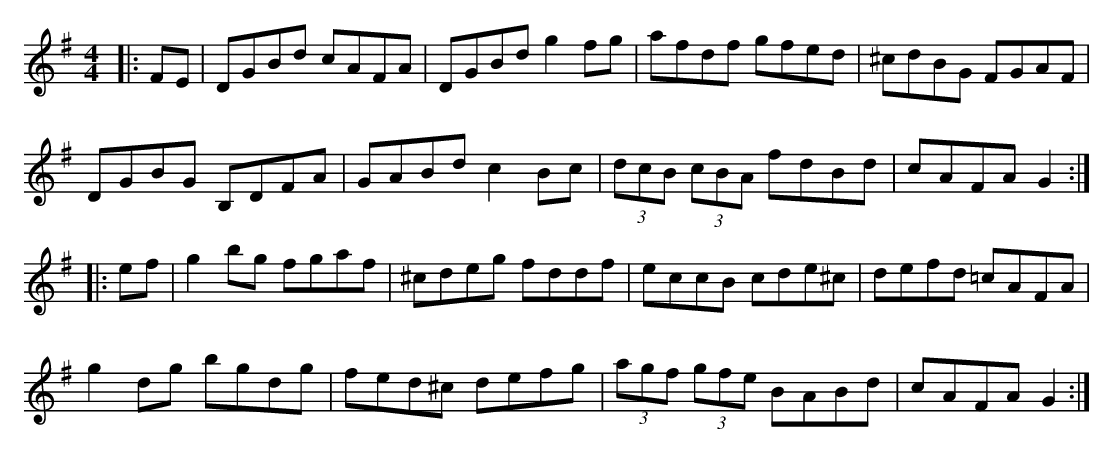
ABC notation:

X:1
M:4/4
K:G
|:FE|DGBd cAFA|DGBd g2 fg|afdf gfed|^cdBG FGAF|
DGBG B,DFA|GABd c2 Bc|(3dcB (3cBA fdBd|cAFA G2:|
|:ef|g2 bg fgaf|^cdeg fddf|eccB cde^c|defd =cAFA|
g2 dg bgdg|fed^c defg|(3agf (3gfe BABd|cAFA G2:|
